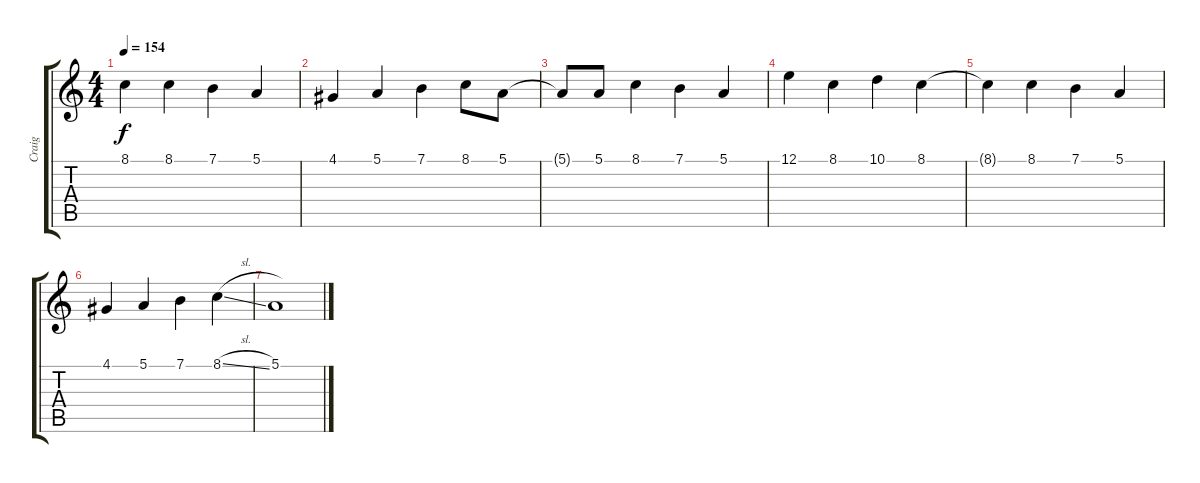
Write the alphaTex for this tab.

\track ("Craig " "Craig ") {instrument altosax}
\staff {score tabs}
\tuning (E4 B3 G3 D3 A2 E2) {hide}
\ts (4 4)
\tempo 154
\clef g2
\ks c
8.1{t}.4{dy f} 8.1.4 7.1.4 5.1.4 |
4.1.4 5.1.4 7.1.4 8.1.8 5.1.8 |
5.1{t}.8 5.1.8 8.1.4 7.1.4 5.1.4 |
12.1.4 8.1.4 10.1.4 8.1.4 |
8.1{t}.4 8.1.4 7.1.4 5.1.4 |
4.1.4 5.1.4 7.1.4 8.1{sl}.4 |
5.1.1
